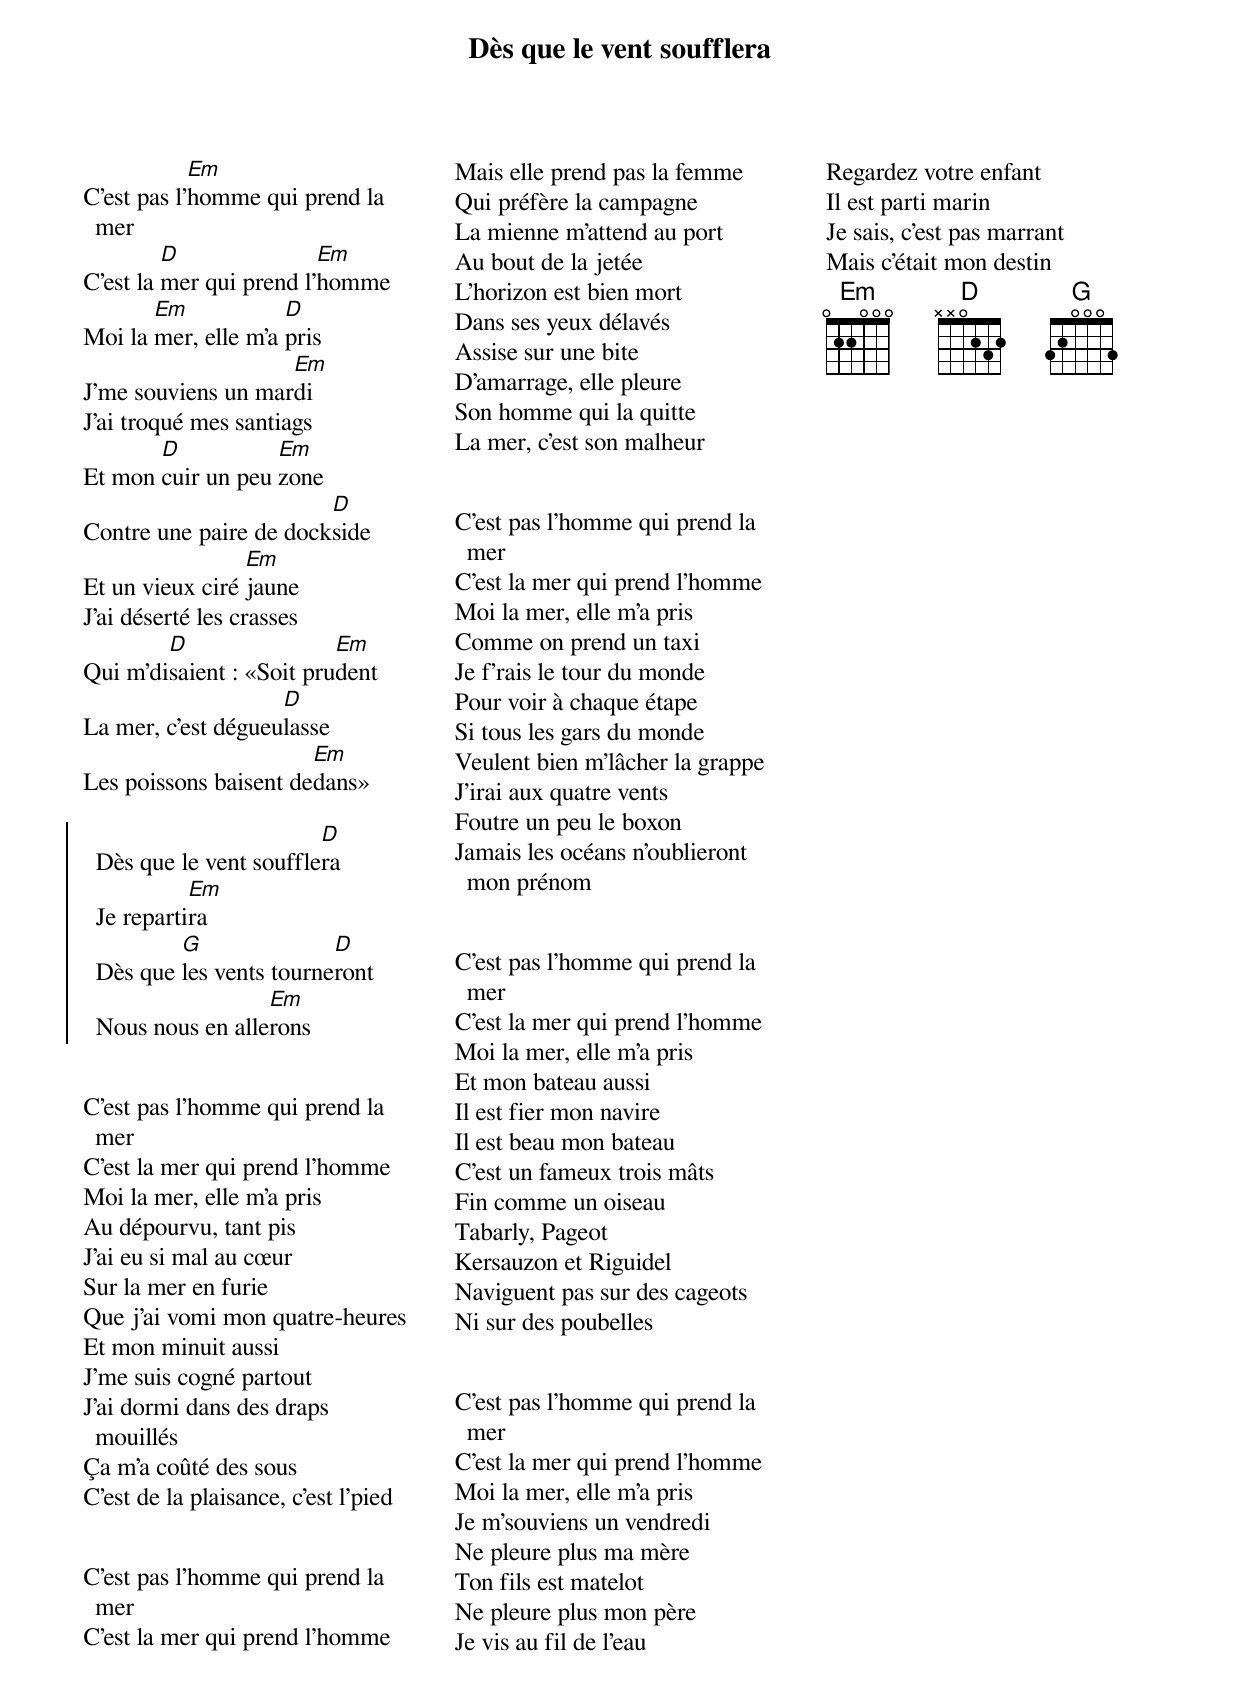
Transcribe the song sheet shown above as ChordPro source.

{title: Dès que le vent soufflera}
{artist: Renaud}
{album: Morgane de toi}
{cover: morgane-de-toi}
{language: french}
{columns: 3}
{define: Em frets 0 2 2 0 0 0}
{define: D frets X X 0 2 3 2}
{define: G frets 3 2 0 0 0 3}


C'est pas l'[Em]homme qui prend la mer
C'est la [D]mer qui prend l'[Em]homme
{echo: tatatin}
Moi la [Em]mer, elle m'a [D]pris
J'me souviens un mar[Em]di
J'ai troqué mes santiags
Et mon [D]cuir un peu [Em]zone
Contre une paire de dock[D]side
Et un vieux ciré [Em]jaune
J'ai déserté les crasses
Qui m'di[D]saient : «Soit pru[Em]dent
La mer, c'est dégueu[D]lasse
Les poissons baisent de[Em]dans»

{start_of_chorus}
  Dès que le vent souffle[D]ra
  Je reparti[Em]ra
  Dès que [G]les vents tourne[D]ront
  Nous nous en alle[Em]rons
{end_of_chorus}


C'est pas l'homme qui prend la mer
C'est la mer qui prend l'homme
Moi la mer, elle m'a pris
Au dépourvu, tant pis
J'ai eu si mal au cœur
Sur la mer en furie
Que j'ai vomi mon quatre-heures
Et mon minuit aussi
J'me suis cogné partout
J'ai dormi dans des draps mouillés
Ça m'a coûté des sous
C'est de la plaisance, c'est l'pied


C'est pas l'homme qui prend la mer
C'est la mer qui prend l'homme
Mais elle prend pas la femme
Qui préfère la campagne
La mienne m'attend au port
Au bout de la jetée
L'horizon est bien mort
Dans ses yeux délavés
Assise sur une bite
D'amarrage, elle pleure
Son homme qui la quitte
La mer, c'est son malheur


C'est pas l'homme qui prend la mer
C'est la mer qui prend l'homme
Moi la mer, elle m'a pris
Comme on prend un taxi
Je f'rais le tour du monde
Pour voir à chaque étape
Si tous les gars du monde
Veulent bien m'lâcher la grappe
J'irai aux quatre vents
Foutre un peu le boxon
Jamais les océans n'oublieront mon prénom


C'est pas l'homme qui prend la mer
C'est la mer qui prend l'homme
Moi la mer, elle m'a pris
Et mon bateau aussi
Il est fier mon navire
Il est beau mon bateau
C'est un fameux trois mâts
Fin comme un oiseau
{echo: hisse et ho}
Tabarly, Pageot
Kersauzon et Riguidel
Naviguent pas sur des cageots
Ni sur des poubelles


C'est pas l'homme qui prend la mer
C'est la mer qui prend l'homme
Moi la mer, elle m'a pris
Je m'souviens un vendredi
Ne pleure plus ma mère
Ton fils est matelot
Ne pleure plus mon père
Je vis au fil de l'eau
Regardez votre enfant
Il est parti marin
Je sais, c'est pas marrant
Mais c'était mon destin
